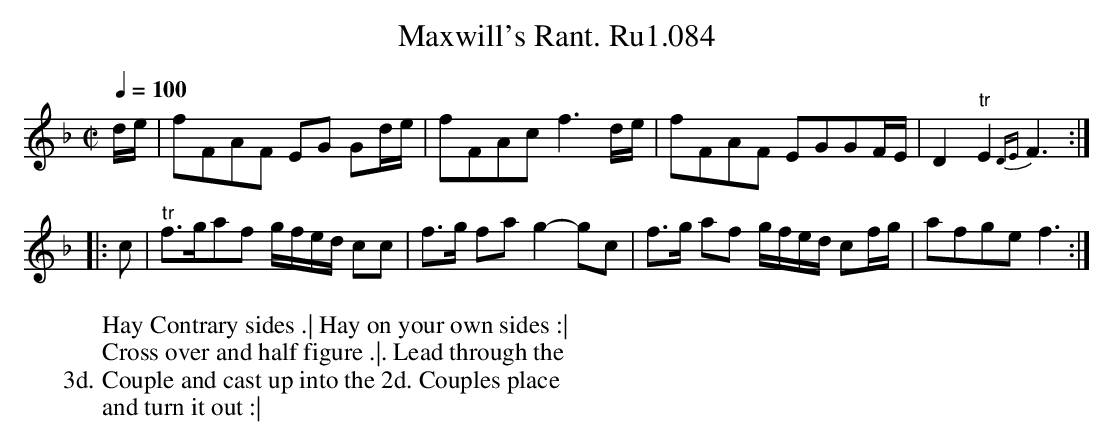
X:1
T:Maxwill's Rant. Ru1.084
M:C|
L:1/8
Q:1/4=100
K:F
d/e/|fFAF EG Gd/e/|fFAcf3d/e/|fFAF EGGF/E/|D2"tr"E2 {DE}F3:|
|:c|"tr"f>gaf g/f/e/d/ cc|f>g fag2-gc|f>g af g/f/e/d/ cf/g/|afgef3:|
W:Hay Contrary sides .| Hay on your own sides :|
W:Cross over and half figure .|. Lead through the
W:3d. Couple and cast up into the 2d. Couples place
W:and turn it out :|
